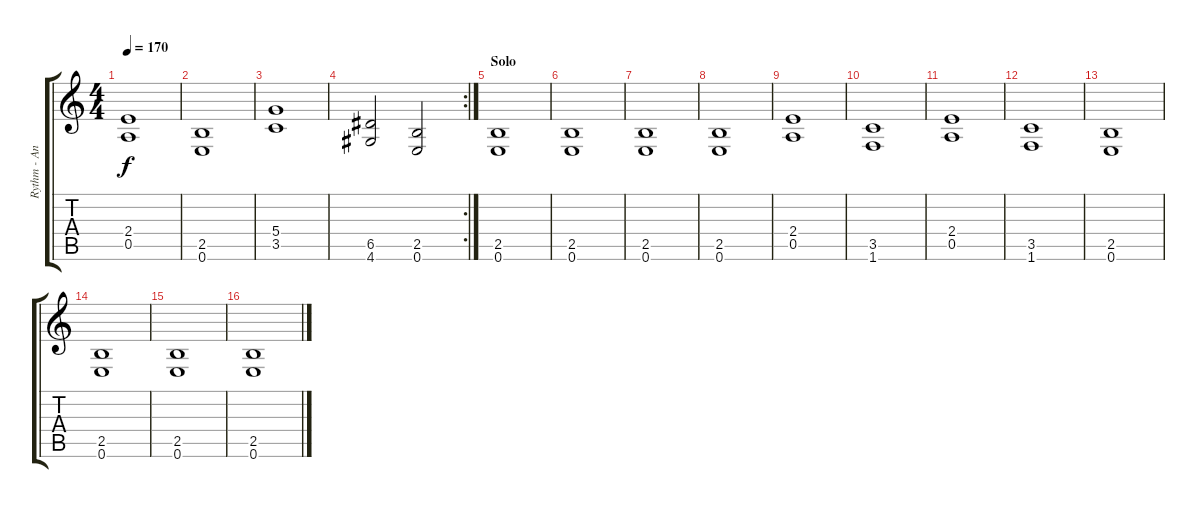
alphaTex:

\track ("Rythm - Andreas Nilsson" "Rythm - An") {instrument distortionguitar}
\staff {score tabs}
\tuning (E4 B3 G3 D3 A2 E2) {hide}
\ts (4 4)
\tempo 170
\clef g2
\ks c
(2.4 0.5).1{dy f} |
(2.5 0.6).1 |
(5.4 3.5).1 |
\rc 2
(6.5 4.6).2 (2.5 0.6).2 |
\section ("" "Solo")
(2.5 0.6).1 |
(2.5 0.6).1 |
(2.5 0.6).1 |
(2.5 0.6).1 |
(2.4 0.5).1 |
(3.5 1.6).1 |
(2.4 0.5).1 |
(3.5 1.6).1 |
(2.5 0.6).1 |
(2.5 0.6).1 |
(2.5 0.6).1 |
(2.5 0.6).1
